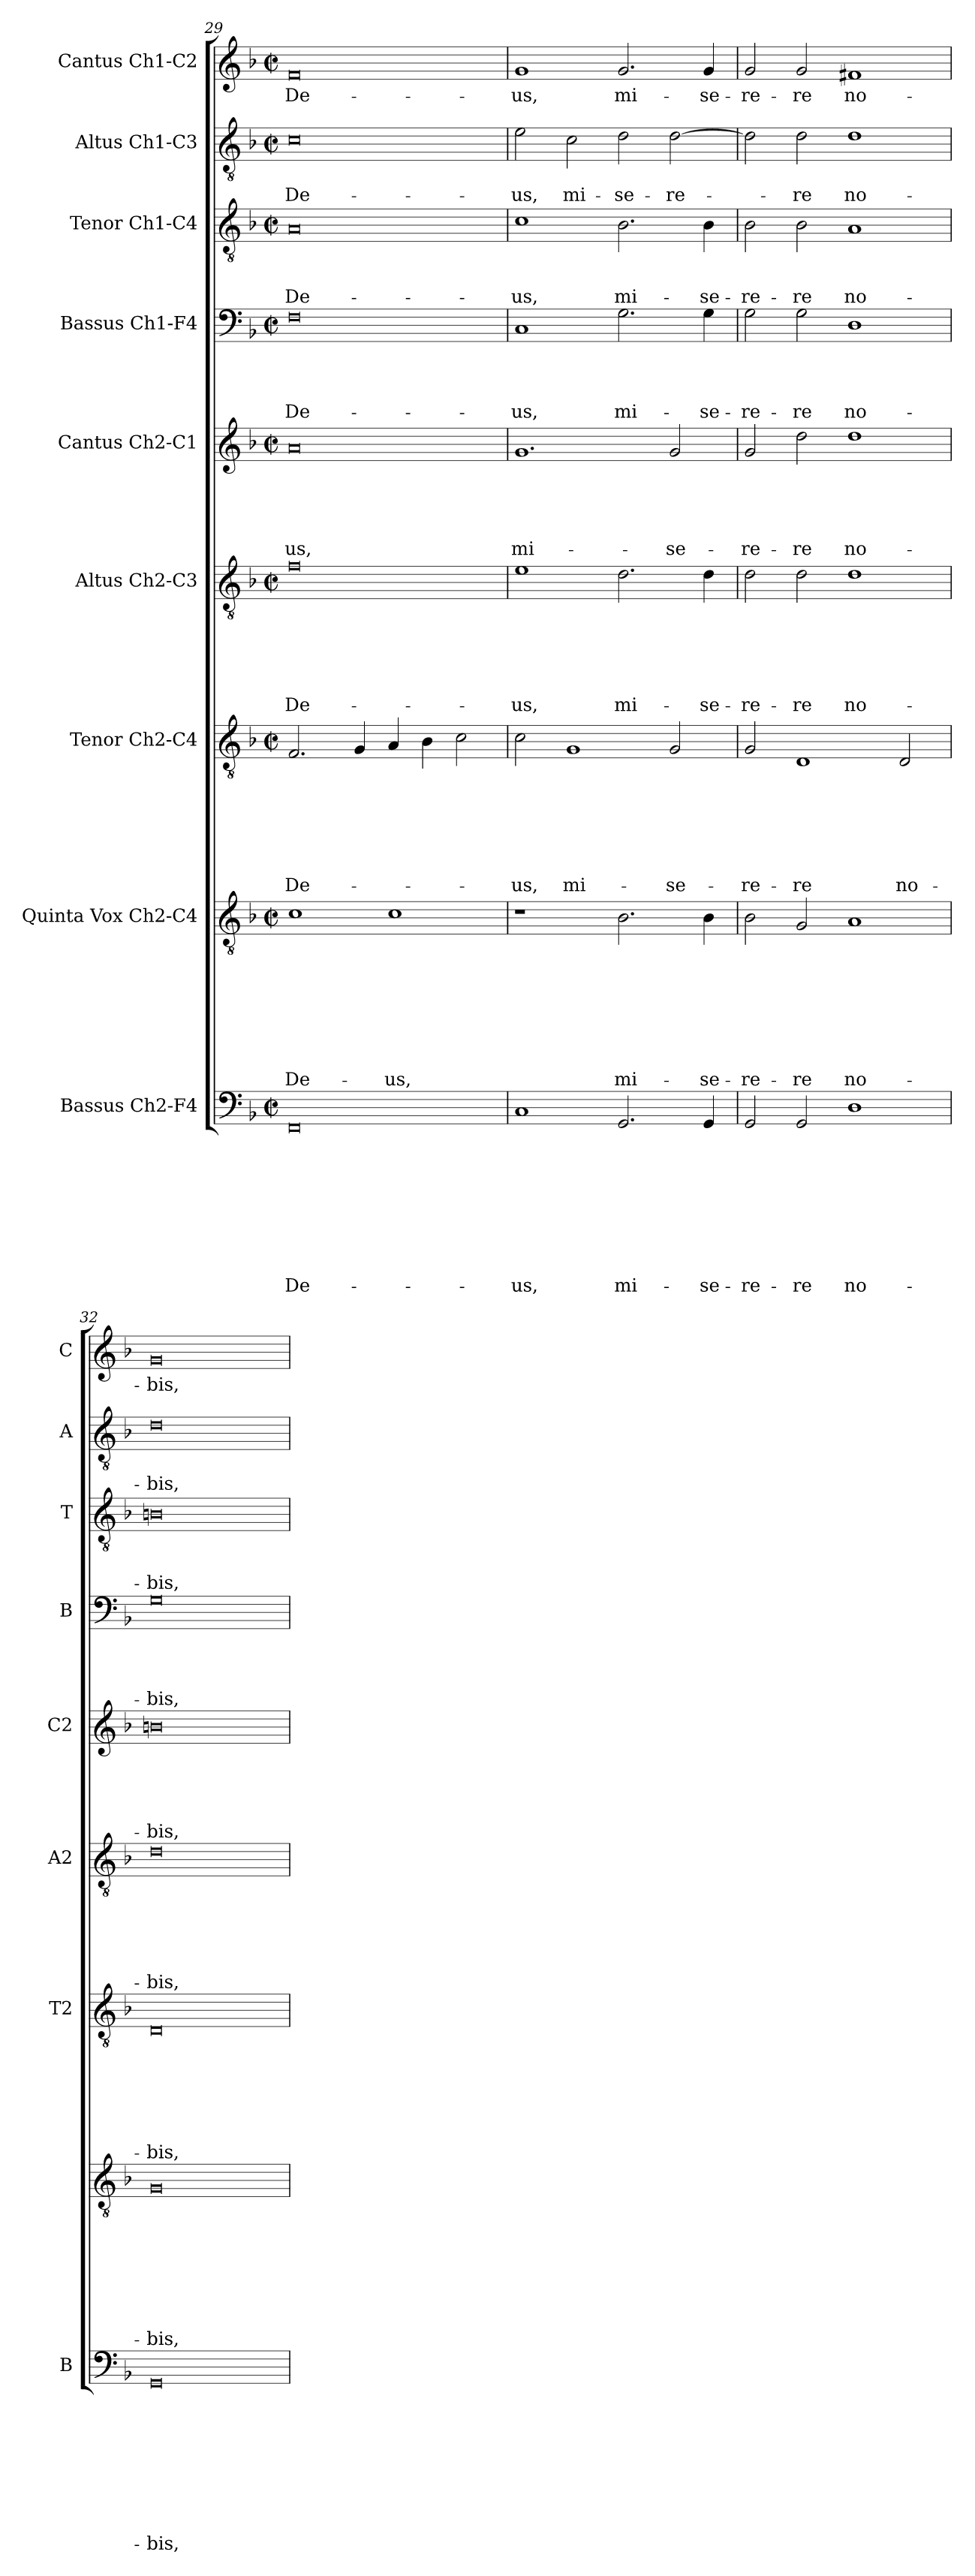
**kern	**text	**text	**text	**text	**text	**text	**text	**text	**text	**kern	**text	**text	**text	**text	**text	**text	**text	**text	**kern	**text	**text	**text	**text	**text	**text	**text	**kern	**text	**text	**text	**text	**text	**text	**kern	**text	**text	**text	**text	**text	**kern	**text	**text	**text	**text	**kern	**text	**text	**text	**kern	**text	**text	**kern	**text
*part9	*part9	*part9	*part9	*part9	*part9	*part9	*part9	*part9	*part9	*part8	*part8	*part8	*part8	*part8	*part8	*part8	*part8	*part8	*part7	*part7	*part7	*part7	*part7	*part7	*part7	*part7	*part6	*part6	*part6	*part6	*part6	*part6	*part6	*part5	*part5	*part5	*part5	*part5	*part5	*part4	*part4	*part4	*part4	*part4	*part3	*part3	*part3	*part3	*part2	*part2	*part2	*part1	*part1
*staff9	*staff9	*staff9	*staff9	*staff9	*staff9	*staff9	*staff9	*staff9	*staff9	*staff8	*staff8	*staff8	*staff8	*staff8	*staff8	*staff8	*staff8	*staff8	*staff7	*staff7	*staff7	*staff7	*staff7	*staff7	*staff7	*staff7	*staff6	*staff6	*staff6	*staff6	*staff6	*staff6	*staff6	*staff5	*staff5	*staff5	*staff5	*staff5	*staff5	*staff4	*staff4	*staff4	*staff4	*staff4	*staff3	*staff3	*staff3	*staff3	*staff2	*staff2	*staff2	*staff1	*staff1
*I"Bassus Ch2-F4	*	*	*	*	*	*	*	*	*	*I"Quinta Vox Ch2-C4	*	*	*	*	*	*	*	*	*I"Tenor Ch2-C4	*	*	*	*	*	*	*	*I"Altus Ch2-C3	*	*	*	*	*	*	*I"Cantus Ch2-C1	*	*	*	*	*	*I"Bassus Ch1-F4	*	*	*	*	*I"Tenor Ch1-C4	*	*	*	*I"Altus Ch1-C3	*	*	*I"Cantus Ch1-C2	*
*I'B	*	*	*	*	*	*	*	*	*	*	*	*	*	*	*	*	*	*	*I'T2	*	*	*	*	*	*	*	*I'A2	*	*	*	*	*	*	*I'C2	*	*	*	*	*	*I'B	*	*	*	*	*I'T	*	*	*	*I'A	*	*	*I'C	*
*clefF4	*	*	*	*	*	*	*	*	*	*clefGv2	*	*	*	*	*	*	*	*	*clefGv2	*	*	*	*	*	*	*	*clefGv2	*	*	*	*	*	*	*clefG2	*	*	*	*	*	*clefF4	*	*	*	*	*clefGv2	*	*	*	*clefGv2	*	*	*clefG2	*
*k[b-]	*	*	*	*	*	*	*	*	*	*k[b-]	*	*	*	*	*	*	*	*	*k[b-]	*	*	*	*	*	*	*	*k[b-]	*	*	*	*	*	*	*k[b-]	*	*	*	*	*	*k[b-]	*	*	*	*	*k[b-]	*	*	*	*k[b-]	*	*	*k[b-]	*
*F:	*	*	*	*	*	*	*	*	*	*F:	*	*	*	*	*	*	*	*	*F:	*	*	*	*	*	*	*	*F:	*	*	*	*	*	*	*F:	*	*	*	*	*	*F:	*	*	*	*	*F:	*	*	*	*F:	*	*	*F:	*
*M2/2	*	*	*	*	*	*	*	*	*	*M2/2	*	*	*	*	*	*	*	*	*M2/2	*	*	*	*	*	*	*	*M2/2	*	*	*	*	*	*	*M2/2	*	*	*	*	*	*M2/2	*	*	*	*	*M2/2	*	*	*	*M2/2	*	*	*M2/2	*
*met(c|)	*	*	*	*	*	*	*	*	*	*met(c|)	*	*	*	*	*	*	*	*	*met(c|)	*	*	*	*	*	*	*	*met(c|)	*	*	*	*	*	*	*met(c|)	*	*	*	*	*	*met(c|)	*	*	*	*	*met(c|)	*	*	*	*met(c|)	*	*	*met(c|)	*
=29	=29	=29	=29	=29	=29	=29	=29	=29	=29	=29	=29	=29	=29	=29	=29	=29	=29	=29	=29	=29	=29	=29	=29	=29	=29	=29	=29	=29	=29	=29	=29	=29	=29	=29	=29	=29	=29	=29	=29	=29	=29	=29	=29	=29	=29	=29	=29	=29	=29	=29	=29	=29	=29
!	!	!	!	!	!	!	!	!	!LO:LY:b	!	!	!	!	!	!	!	!	!LO:LY:b	!	!	!	!	!	!	!	!LO:LY:b	!	!	!	!	!	!	!LO:LY:b	!	!	!	!	!	!LO:LY:b	!	!	!	!	!LO:LY:b	!	!	!	!LO:LY:b	!	!	!LO:LY:b	!	!LO:LY:b
0FF	.	.	.	.	.	.	.	.	De-	1c	.	.	.	.	.	.	.	De-	2.F/	.	.	.	.	.	.	De-	0f	.	.	.	.	.	De-	0a	.	.	.	.	-us,	0F	.	.	.	De-	0A	.	.	De-	0c	.	De-	0f	De-
.	.	.	.	.	.	.	.	.	.	.	.	.	.	.	.	.	.	.	4G/	.	.	.	.	.	.	.	.	.	.	.	.	.	.	.	.	.	.	.	.	.	.	.	.	.	.	.	.	.	.	.	.	.	.
!	!	!	!	!	!	!	!	!	!	!	!	!	!	!	!	!	!	!LO:LY:b	!	!	!	!	!	!	!	!	!	!	!	!	!	!	!	!	!	!	!	!	!	!	!	!	!	!	!	!	!	!	!	!	!	!	!
.	.	.	.	.	.	.	.	.	.	1c	.	.	.	.	.	.	.	-us,	4A/	.	.	.	.	.	.	.	.	.	.	.	.	.	.	.	.	.	.	.	.	.	.	.	.	.	.	.	.	.	.	.	.	.	.
.	.	.	.	.	.	.	.	.	.	.	.	.	.	.	.	.	.	.	4B-\	.	.	.	.	.	.	.	.	.	.	.	.	.	.	.	.	.	.	.	.	.	.	.	.	.	.	.	.	.	.	.	.	.	.
.	.	.	.	.	.	.	.	.	.	.	.	.	.	.	.	.	.	.	2c\	.	.	.	.	.	.	.	.	.	.	.	.	.	.	.	.	.	.	.	.	.	.	.	.	.	.	.	.	.	.	.	.	.	.
=30	=30	=30	=30	=30	=30	=30	=30	=30	=30	=30	=30	=30	=30	=30	=30	=30	=30	=30	=30	=30	=30	=30	=30	=30	=30	=30	=30	=30	=30	=30	=30	=30	=30	=30	=30	=30	=30	=30	=30	=30	=30	=30	=30	=30	=30	=30	=30	=30	=30	=30	=30	=30	=30
!	!	!	!	!	!	!	!	!	!LO:LY:b	!	!	!	!	!	!	!	!	!	!	!	!	!	!	!	!	!LO:LY:b	!	!	!	!	!	!	!LO:LY:b	!	!	!	!	!	!LO:LY:b	!	!	!	!	!LO:LY:b	!	!	!	!LO:LY:b	!	!	!LO:LY:b	!	!LO:LY:b
1C	.	.	.	.	.	.	.	.	-us,	1r	.	.	.	.	.	.	.	.	2c\	.	.	.	.	.	.	-us,	1e	.	.	.	.	.	-us,	1.g	.	.	.	.	mi-	1C	.	.	.	-us,	1c	.	.	-us,	2e\	.	-us,	1g	-us,
!	!	!	!	!	!	!	!	!	!	!	!	!	!	!	!	!	!	!	!	!	!	!	!	!	!	!LO:LY:b	!	!	!	!	!	!	!	!	!	!	!	!	!	!	!	!	!	!	!	!	!	!	!	!	!LO:LY:b	!	!
.	.	.	.	.	.	.	.	.	.	.	.	.	.	.	.	.	.	.	1G	.	.	.	.	.	.	mi-	.	.	.	.	.	.	.	.	.	.	.	.	.	.	.	.	.	.	.	.	.	.	2c\	.	mi-	.	.
!	!	!	!	!	!	!	!	!	!LO:LY:b	!	!	!	!	!	!	!	!	!LO:LY:b	!	!	!	!	!	!	!	!	!	!	!	!	!	!	!LO:LY:b	!	!	!	!	!	!	!	!	!	!	!LO:LY:b	!	!	!	!LO:LY:b	!	!	!LO:LY:b	!	!LO:LY:b
2.GG/	.	.	.	.	.	.	.	.	mi-	2.B-\	.	.	.	.	.	.	.	mi-	.	.	.	.	.	.	.	.	2.d\	.	.	.	.	.	mi-	.	.	.	.	.	.	2.G\	.	.	.	mi-	2.B-\	.	.	mi-	2d\	.	-se-	2.g/	mi-
!	!	!	!	!	!	!	!	!	!	!	!	!	!	!	!	!	!	!	!	!	!	!	!	!	!	!LO:LY:b	!	!	!	!	!	!	!	!	!	!	!	!	!LO:LY:b	!	!	!	!	!	!	!	!	!	!	!	!LO:LY:b	!	!
.	.	.	.	.	.	.	.	.	.	.	.	.	.	.	.	.	.	.	2G/	.	.	.	.	.	.	-se-	.	.	.	.	.	.	.	2g/	.	.	.	.	-se-	.	.	.	.	.	.	.	.	.	[2d\	.	-re-	.	.
!	!	!	!	!	!	!	!	!	!LO:LY:b	!	!	!	!	!	!	!	!	!LO:LY:b	!	!	!	!	!	!	!	!	!	!	!	!	!	!	!LO:LY:b	!	!	!	!	!	!	!	!	!	!	!LO:LY:b	!	!	!	!LO:LY:b	!	!	!	!	!LO:LY:b
4GG/	.	.	.	.	.	.	.	.	-se-	4B-\	.	.	.	.	.	.	.	-se-	.	.	.	.	.	.	.	.	4d\	.	.	.	.	.	-se-	.	.	.	.	.	.	4G\	.	.	.	-se-	4B-\	.	.	-se-	.	.	.	4g/	-se-
!!LO:LB:g=z
=31	=31	=31	=31	=31	=31	=31	=31	=31	=31	=31	=31	=31	=31	=31	=31	=31	=31	=31	=31	=31	=31	=31	=31	=31	=31	=31	=31	=31	=31	=31	=31	=31	=31	=31	=31	=31	=31	=31	=31	=31	=31	=31	=31	=31	=31	=31	=31	=31	=31	=31	=31	=31	=31
!	!	!	!	!	!	!	!	!	!LO:LY:b	!	!	!	!	!	!	!	!	!LO:LY:b	!	!	!	!	!	!	!	!LO:LY:b	!	!	!	!	!	!	!LO:LY:b	!	!	!	!	!	!LO:LY:b	!	!	!	!	!LO:LY:b	!	!	!	!LO:LY:b	!	!	!	!	!LO:LY:b
2GG/	.	.	.	.	.	.	.	.	-re-	2B-\	.	.	.	.	.	.	.	-re-	2G/	.	.	.	.	.	.	-re-	2d\	.	.	.	.	.	-re-	2g/	.	.	.	.	-re-	2G\	.	.	.	-re-	2B-\	.	.	-re-	2d\]	.	.	2g/	-re-
!	!	!	!	!	!	!	!	!	!LO:LY:b	!	!	!	!	!	!	!	!	!LO:LY:b	!	!	!	!	!	!	!	!LO:LY:b	!	!	!	!	!	!	!LO:LY:b	!	!	!	!	!	!LO:LY:b	!	!	!	!	!LO:LY:b	!	!	!	!LO:LY:b	!	!	!LO:LY:b	!	!LO:LY:b
2GG/	.	.	.	.	.	.	.	.	-re	2G/	.	.	.	.	.	.	.	-re	1D	.	.	.	.	.	.	-re	2d\	.	.	.	.	.	-re	2dd\	.	.	.	.	-re	2G\	.	.	.	-re	2B-\	.	.	-re	2d\	.	-re	2g/	-re
!	!	!	!	!	!	!	!	!	!LO:LY:b	!	!	!	!	!	!	!	!	!LO:LY:b	!	!	!	!	!	!	!	!	!	!	!	!	!	!	!LO:LY:b	!	!	!	!	!	!LO:LY:b	!	!	!	!	!LO:LY:b	!	!	!	!LO:LY:b	!	!	!LO:LY:b	!	!LO:LY:b
1D	.	.	.	.	.	.	.	.	no-	1A	.	.	.	.	.	.	.	no-	.	.	.	.	.	.	.	.	1d	.	.	.	.	.	no-	1dd	.	.	.	.	no-	1D	.	.	.	no-	1A	.	.	no-	1d	.	no-	1f#X	no-
!	!	!	!	!	!	!	!	!	!	!	!	!	!	!	!	!	!	!	!	!	!	!	!	!	!	!LO:LY:b	!	!	!	!	!	!	!	!	!	!	!	!	!	!	!	!	!	!	!	!	!	!	!	!	!	!	!
.	.	.	.	.	.	.	.	.	.	.	.	.	.	.	.	.	.	.	2D/	.	.	.	.	.	.	no-	.	.	.	.	.	.	.	.	.	.	.	.	.	.	.	.	.	.	.	.	.	.	.	.	.	.	.
=32	=32	=32	=32	=32	=32	=32	=32	=32	=32	=32	=32	=32	=32	=32	=32	=32	=32	=32	=32	=32	=32	=32	=32	=32	=32	=32	=32	=32	=32	=32	=32	=32	=32	=32	=32	=32	=32	=32	=32	=32	=32	=32	=32	=32	=32	=32	=32	=32	=32	=32	=32	=32	=32
!	!	!	!	!	!	!	!	!	!LO:LY:b	!	!	!	!	!	!	!	!	!LO:LY:b	!	!	!	!	!	!	!	!LO:LY:b	!	!	!	!	!	!	!LO:LY:b	!	!	!	!	!	!LO:LY:b	!	!	!	!	!LO:LY:b	!	!	!	!LO:LY:b	!	!	!LO:LY:b	!	!LO:LY:b
0GG	.	.	.	.	.	.	.	.	-bis,	0G	.	.	.	.	.	.	.	-bis,	0D	.	.	.	.	.	.	-bis,	0d	.	.	.	.	.	-bis,	0bn	.	.	.	.	-bis,	0G	.	.	.	-bis,	0Bn	.	.	-bis,	0d	.	-bis,	0g	-bis,
=	=	=	=	=	=	=	=	=	=	=	=	=	=	=	=	=	=	=	=	=	=	=	=	=	=	=	=	=	=	=	=	=	=	=	=	=	=	=	=	=	=	=	=	=	=	=	=	=	=	=	=	=	=
*-	*-	*-	*-	*-	*-	*-	*-	*-	*-	*-	*-	*-	*-	*-	*-	*-	*-	*-	*-	*-	*-	*-	*-	*-	*-	*-	*-	*-	*-	*-	*-	*-	*-	*-	*-	*-	*-	*-	*-	*-	*-	*-	*-	*-	*-	*-	*-	*-	*-	*-	*-	*-	*-
